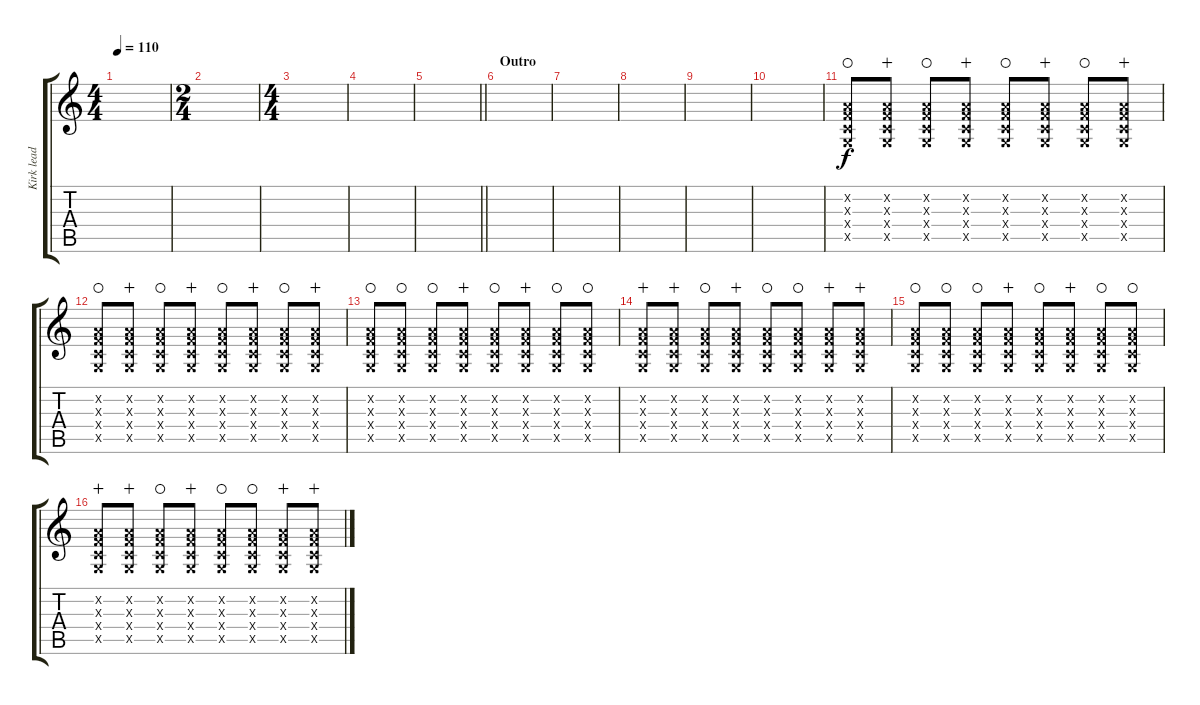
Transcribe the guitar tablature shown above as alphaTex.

\track ("Kirk lead" "Kirk lead") {instrument distortionguitar}
\staff {score tabs}
\tuning (D4 A3 F3 C3 G2 D2) {hide}
\ts (4 4)
\tempo 110
\clef g2
\ks c
|
\ts (2 4)
|
\ts (4 4)
|
|
\barLineRight lightlight
|
\section ("" "Outro")
|
|
|
|
|
(0.2{x} 0.3{x} 0.4{x} 0.5{x}).8{volume 15 waho} (0.2{x} 0.3{x} 0.4{x} 0.5{x}).8{wahc} (0.2{x} 0.3{x} 0.4{x} 0.5{x}).8{waho} (0.2{x} 0.3{x} 0.4{x} 0.5{x}).8{wahc} (0.2{x} 0.3{x} 0.4{x} 0.5{x}).8{waho} (0.2{x} 0.3{x} 0.4{x} 0.5{x}).8{wahc} (0.2{x} 0.3{x} 0.4{x} 0.5{x}).8{waho} (0.2{x} 0.3{x} 0.4{x} 0.5{x}).8{wahc} |
(0.2{x} 0.3{x} 0.4{x} 0.5{x}).8{waho} (0.2{x} 0.3{x} 0.4{x} 0.5{x}).8{wahc} (0.2{x} 0.3{x} 0.4{x} 0.5{x}).8{waho} (0.2{x} 0.3{x} 0.4{x} 0.5{x}).8{wahc} (0.2{x} 0.3{x} 0.4{x} 0.5{x}).8{waho} (0.2{x} 0.3{x} 0.4{x} 0.5{x}).8{wahc} (0.2{x} 0.3{x} 0.4{x} 0.5{x}).8{waho} (0.2{x} 0.3{x} 0.4{x} 0.5{x}).8{wahc} |
(0.2{x} 0.3{x} 0.4{x} 0.5{x}).8{waho} (0.2{x} 0.3{x} 0.4{x} 0.5{x}).8{waho} (0.2{x} 0.3{x} 0.4{x} 0.5{x}).8{waho} (0.2{x} 0.3{x} 0.4{x} 0.5{x}).8{wahc} (0.2{x} 0.3{x} 0.4{x} 0.5{x}).8{waho} (0.2{x} 0.3{x} 0.4{x} 0.5{x}).8{wahc} (0.2{x} 0.3{x} 0.4{x} 0.5{x}).8{waho} (0.2{x} 0.3{x} 0.4{x} 0.5{x}).8{waho} |
(0.2{x} 0.3{x} 0.4{x} 0.5{x}).8{balance 13 wahc} (0.2{x} 0.3{x} 0.4{x} 0.5{x}).8{wahc} (0.2{x} 0.3{x} 0.4{x} 0.5{x}).8{waho} (0.2{x} 0.3{x} 0.4{x} 0.5{x}).8{wahc} (0.2{x} 0.3{x} 0.4{x} 0.5{x}).8{waho} (0.2{x} 0.3{x} 0.4{x} 0.5{x}).8{waho} (0.2{x} 0.3{x} 0.4{x} 0.5{x}).8{wahc} (0.2{x} 0.3{x} 0.4{x} 0.5{x}).8{wahc} |
(0.2{x} 0.3{x} 0.4{x} 0.5{x}).8{waho} (0.2{x} 0.3{x} 0.4{x} 0.5{x}).8{waho} (0.2{x} 0.3{x} 0.4{x} 0.5{x}).8{waho} (0.2{x} 0.3{x} 0.4{x} 0.5{x}).8{wahc} (0.2{x} 0.3{x} 0.4{x} 0.5{x}).8{waho} (0.2{x} 0.3{x} 0.4{x} 0.5{x}).8{wahc} (0.2{x} 0.3{x} 0.4{x} 0.5{x}).8{waho} (0.2{x} 0.3{x} 0.4{x} 0.5{x}).8{waho} |
(0.2{x} 0.3{x} 0.4{x} 0.5{x}).8{balance 3 wahc} (0.2{x} 0.3{x} 0.4{x} 0.5{x}).8{wahc} (0.2{x} 0.3{x} 0.4{x} 0.5{x}).8{waho} (0.2{x} 0.3{x} 0.4{x} 0.5{x}).8{wahc} (0.2{x} 0.3{x} 0.4{x} 0.5{x}).8{waho} (0.2{x} 0.3{x} 0.4{x} 0.5{x}).8{waho} (0.2{x} 0.3{x} 0.4{x} 0.5{x}).8{wahc} (0.2{x} 0.3{x} 0.4{x} 0.5{x}).8{wahc}
